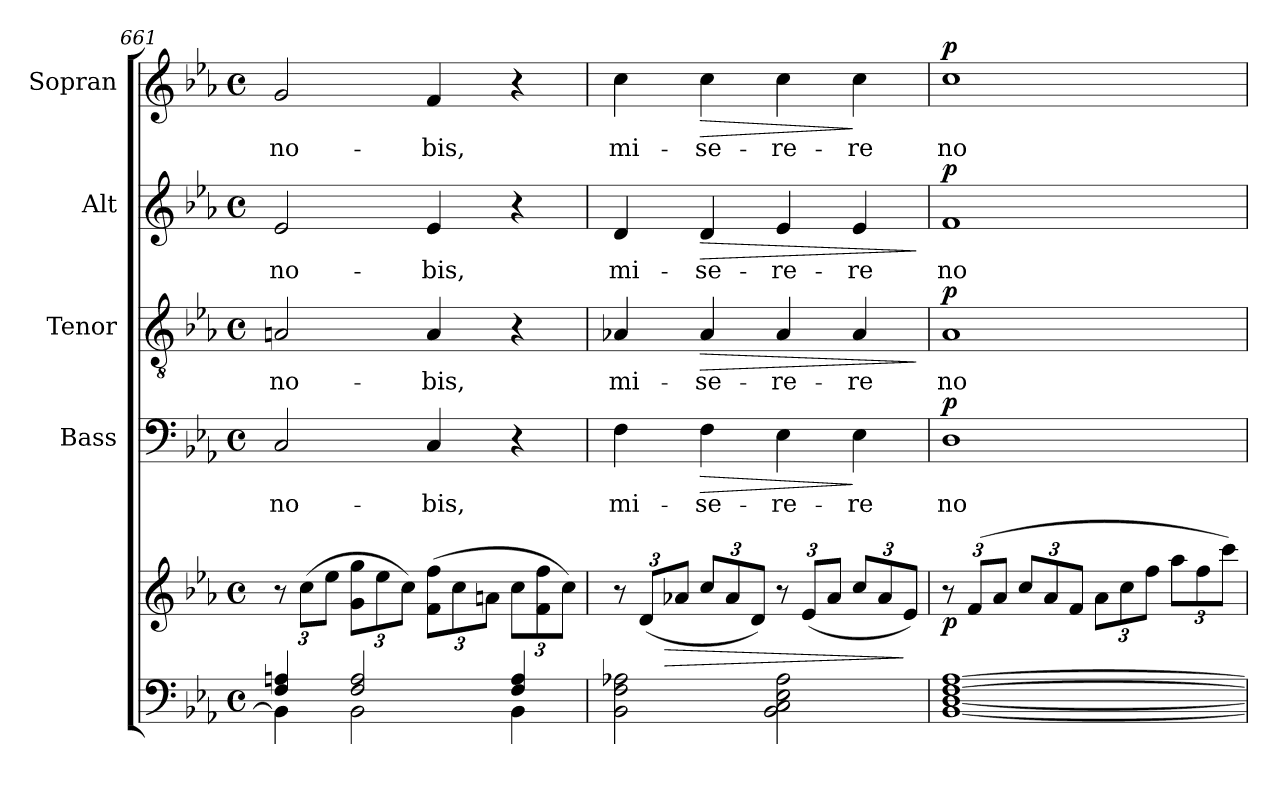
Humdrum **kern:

**kern	**kern	**dynam	**kern	**text	**dynam	**kern	**text	**dynam	**kern	**text	**dynam	**kern	**text	**dynam
*part5	*part5	*part5	*part4	*part4	*part4	*part3	*part3	*part3	*part2	*part2	*part2	*part1	*part1	*part1
*staff6	*staff5	*staff5/6	*staff4	*staff4	*staff4	*staff3	*staff3	*staff3	*staff2	*staff2	*staff2	*staff1	*staff1	*staff1
*	*	*	*I"Bass	*	*	*I"Tenor	*	*	*I"Alt	*	*	*I"Sopran	*	*
*	*	*	*I'B.	*	*	*I'T.	*	*	*I'A.	*	*	*I'S.	*	*
!!LO:LB:g=z
*clefF4	*clefG2	*	*clefF4	*	*	*clefGv2	*	*	*clefG2	*	*	*clefG2	*	*
*k[b-e-a-]	*k[b-e-a-]	*	*k[b-e-a-]	*	*	*k[b-e-a-]	*	*	*k[b-e-a-]	*	*	*k[b-e-a-]	*	*
*E-:	*E-:	*	*E-:	*	*	*E-:	*	*	*E-:	*	*	*E-:	*	*
*M4/4	*M4/4	*	*M4/4	*	*	*M4/4	*	*	*M4/4	*	*	*M4/4	*	*
*met(c)	*met(c)	*	*met(c)	*	*	*met(c)	*	*	*met(c)	*	*	*met(c)	*	*
=661	=661	=661	=661	=661	=661	=661	=661	=661	=661	=661	=661	=661	=661	=661
*^	*	*	*	*	*	*	*	*	*	*	*	*	*	*
*	*	*Xbrackettup	*	*	*	*	*	*	*	*	*	*	*	*	*
!	!	!	!	!	!LO:LY:b	!	!	!LO:LY:b	!	!	!LO:LY:b	!	!	!LO:LY:b	!
4F/ 4An/	4BB-\]	12r	.	2C/	no-	.	2An/	no-	.	2e-/	no-	.	2g/	no-	.
.	.	(>12cc\L	.	.	.	.	.	.	.	.	.	.	.	.	.
.	.	12ee-\J	.	.	.	.	.	.	.	.	.	.	.	.	.
2F/ 2A/	2BB-\	12g\ 12gg\L	.	.	.	.	.	.	.	.	.	.	.	.	.
.	.	12ee-\	.	.	.	.	.	.	.	.	.	.	.	.	.
.	.	12cc\J)	.	.	.	.	.	.	.	.	.	.	.	.	.
!	!	!	!	!	!LO:LY:b	!	!	!LO:LY:b	!	!	!LO:LY:b	!	!	!LO:LY:b	!
.	.	(>12f\ 12ff\L	.	4C/	-bis,	.	4A/	-bis,	.	4e-/	-bis,	.	4f/	-bis,	.
.	.	12cc\	.	.	.	.	.	.	.	.	.	.	.	.	.
.	.	12an\J	.	.	.	.	.	.	.	.	.	.	.	.	.
4F/ 4A/	4BB-\	12cc\L	.	4r	.	.	4r	.	.	4r	.	.	4r	.	.
.	.	12f\ 12ff\	.	.	.	.	.	.	.	.	.	.	.	.	.
.	.	12cc\J)	.	.	.	.	.	.	.	.	.	.	.	.	.
*v	*v	*	*	*	*	*	*	*	*	*	*	*	*	*	*
=662	=662	=662	=662	=662	=662	=662	=662	=662	=662	=662	=662	=662	=662	=662
!	!	!	!	!LO:LY:b	!	!	!LO:LY:b	!	!	!LO:LY:b	!	!	!LO:LY:b	!
2BB-\ 2F\ 2A-X\	12r	.	4F\	mi-	.	4A-X/	mi-	.	4d/	mi-	.	4cc\	mi-	.
.	(<12d/L	.	.	.	.	.	.	.	.	.	.	.	.	.
!	!	!LO:HP:b	!	!	!	!	!	!	!	!	!	!	!	!
.	12a-X/J	>	.	.	.	.	.	.	.	.	.	.	.	.
!	!	!	!	!LO:LY:b	!LO:HP:b	!	!LO:LY:b	!LO:HP:b	!	!LO:LY:b	!LO:HP:b	!	!LO:LY:b	!LO:HP:b
.	12cc/L	.	4F\	-se-	>	4A-/	-se-	>	4d/	-se-	>	4cc\	-se-	>
.	12a-/	.	.	.	.	.	.	.	.	.	.	.	.	.
.	12d/J)	.	.	.	.	.	.	.	.	.	.	.	.	.
!	!	!	!	!LO:LY:b	!	!	!LO:LY:b	!	!	!LO:LY:b	!	!	!LO:LY:b	!
2BB-\ 2C\ 2E-\ 2A-\	12r	.	4E-\	-re-	.	4A-/	-re-	.	4e-/	-re-	.	4cc\	-re-	.
.	(<12e-/L	.	.	.	.	.	.	.	.	.	.	.	.	.
.	12a-/J	.	.	.	.	.	.	.	.	.	.	.	.	.
!	!	!	!	!LO:LY:b	!	!	!LO:LY:b	!	!	!LO:LY:b	!	!	!LO:LY:b	!
.	12cc/L	.	4E-\	-re	]	4A-/	-re	.	4e-/	-re	.	4cc\	-re	]
.	12a-/	.	.	.	.	.	.	.	.	.	.	.	.	.
.	12e-/J)	]	.	.	.	.	.	.	.	.	.	.	.	.
.	.	.	.	.	.	.	.	]	.	.	]	.	.	.
=663	=663	=663	=663	=663	=663	=663	=663	=663	=663	=663	=663	=663	=663	=663
!	!	!LO:DY:b	!	!LO:LY:b	!LO:DY:a	!	!LO:LY:b	!LO:DY:a	!	!LO:LY:b	!LO:DY:a	!	!LO:LY:b	!LO:DY:a
[1BB- [1D [1F [1A-	12r	p	1D	no-	p	1A-	no-	p	1f	no-	p	1cc	no-	p
.	(>12f/L	.	.	.	.	.	.	.	.	.	.	.	.	.
.	12a-/J	.	.	.	.	.	.	.	.	.	.	.	.	.
.	12cc/L	.	.	.	.	.	.	.	.	.	.	.	.	.
.	12a-/	.	.	.	.	.	.	.	.	.	.	.	.	.
.	12f/J	.	.	.	.	.	.	.	.	.	.	.	.	.
.	12a-\L	.	.	.	.	.	.	.	.	.	.	.	.	.
.	12cc\	.	.	.	.	.	.	.	.	.	.	.	.	.
.	12ff\J	.	.	.	.	.	.	.	.	.	.	.	.	.
.	12aa-\L	.	.	.	.	.	.	.	.	.	.	.	.	.
.	12ff\	.	.	.	.	.	.	.	.	.	.	.	.	.
.	12ccc\J)	.	.	.	.	.	.	.	.	.	.	.	.	.
=	=	=	=	=	=	=	=	=	=	=	=	=	=	=
*-	*-	*-	*-	*-	*-	*-	*-	*-	*-	*-	*-	*-	*-	*-
